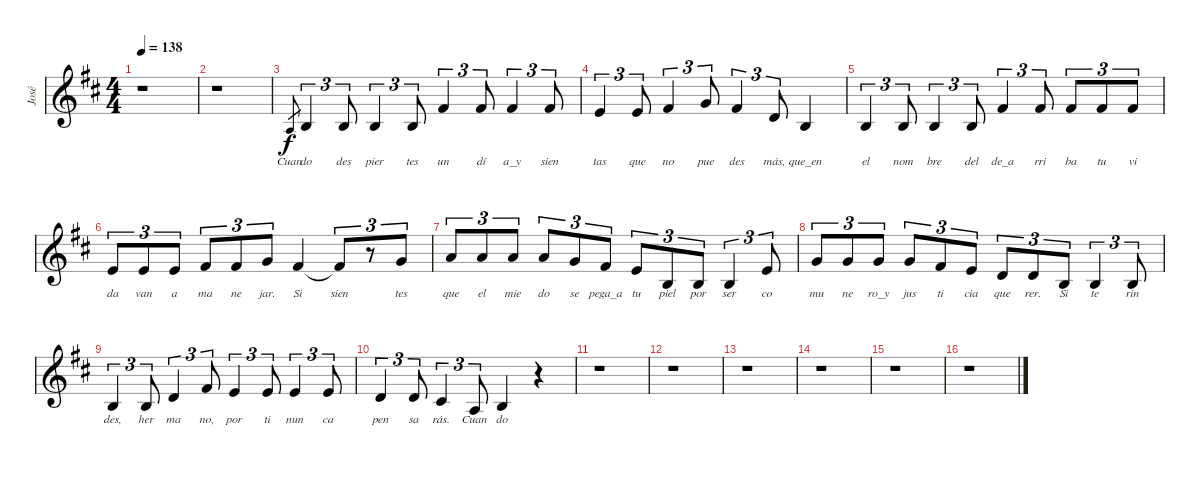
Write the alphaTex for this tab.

\track ("José" "José") {instrument lead6voice}
\staff {score}
\tuning (E4 B3 G3 D3 A2 E2) {hide}
\ts (4 4)
\tempo 138
\clef g2
\ks d
r.1{dy f} |
r.1 |
2.3.8{lyrics (0 "Cuan") lyrics (1 "") lyrics (2 "") lyrics (3 "") lyrics (4 "") gr} 4.3.4{tu (3 2) lyrics (0 "do") lyrics (1 "") lyrics (2 "") lyrics (3 "") lyrics (4 "")} 4.3.8{tu (3 2) lyrics (0 "des") lyrics (1 "") lyrics (2 "") lyrics (3 "") lyrics (4 "")} 4.3.4{tu (3 2) lyrics (0 "pier") lyrics (1 "") lyrics (2 "") lyrics (3 "") lyrics (4 "")} 4.3.8{tu (3 2) lyrics (0 "tes") lyrics (1 "") lyrics (2 "") lyrics (3 "") lyrics (4 "")} 7.2.4{tu (3 2) lyrics (0 "un") lyrics (1 "") lyrics (2 "") lyrics (3 "") lyrics (4 "")} 7.2.8{tu (3 2) lyrics (0 "dí") lyrics (1 "") lyrics (2 "") lyrics (3 "") lyrics (4 "")} 7.2.4{tu (3 2) lyrics (0 "a_y") lyrics (1 "") lyrics (2 "") lyrics (3 "") lyrics (4 "")} 7.2.8{tu (3 2) lyrics (0 "sien") lyrics (1 "") lyrics (2 "") lyrics (3 "") lyrics (4 "")} |
5.2.4{tu (3 2) lyrics (0 "tas") lyrics (1 "") lyrics (2 "") lyrics (3 "") lyrics (4 "")} 5.2.8{tu (3 2) lyrics (0 "que") lyrics (1 "") lyrics (2 "") lyrics (3 "") lyrics (4 "")} 7.2.4{tu (3 2) lyrics (0 "no") lyrics (1 "") lyrics (2 "") lyrics (3 "") lyrics (4 "")} 8.2.8{tu (3 2) lyrics (0 "pue") lyrics (1 "") lyrics (2 "") lyrics (3 "") lyrics (4 "")} 7.2.4{tu (3 2) lyrics (0 "des") lyrics (1 "") lyrics (2 "") lyrics (3 "") lyrics (4 "")} 3.2.8{tu (3 2) lyrics (0 "más,") lyrics (1 "") lyrics (2 "") lyrics (3 "") lyrics (4 "")} 4.3.4{lyrics (0 "que_en") lyrics (1 "") lyrics (2 "") lyrics (3 "") lyrics (4 "")} |
4.3.4{tu (3 2) lyrics (0 "el") lyrics (1 "") lyrics (2 "") lyrics (3 "") lyrics (4 "")} 4.3.8{tu (3 2) lyrics (0 "nom") lyrics (1 "") lyrics (2 "") lyrics (3 "") lyrics (4 "")} 4.3.4{tu (3 2) lyrics (0 "bre") lyrics (1 "") lyrics (2 "") lyrics (3 "") lyrics (4 "")} 4.3.8{tu (3 2) lyrics (0 "del") lyrics (1 "") lyrics (2 "") lyrics (3 "") lyrics (4 "")} 7.2.4{tu (3 2) lyrics (0 "de_a") lyrics (1 "") lyrics (2 "") lyrics (3 "") lyrics (4 "")} 7.2.8{tu (3 2) lyrics (0 "rri") lyrics (1 "") lyrics (2 "") lyrics (3 "") lyrics (4 "")} 7.2.8{tu (3 2) lyrics (0 "ba") lyrics (1 "") lyrics (2 "") lyrics (3 "") lyrics (4 "")} 7.2.8{tu (3 2) lyrics (0 "tu") lyrics (1 "") lyrics (2 "") lyrics (3 "") lyrics (4 "")} 7.2.8{tu (3 2) lyrics (0 "vi") lyrics (1 "") lyrics (2 "") lyrics (3 "") lyrics (4 "")} |
5.2.8{tu (3 2) lyrics (0 "da") lyrics (1 "") lyrics (2 "") lyrics (3 "") lyrics (4 "")} 5.2.8{tu (3 2) lyrics (0 "van") lyrics (1 "") lyrics (2 "") lyrics (3 "") lyrics (4 "")} 5.2.8{tu (3 2) lyrics (0 "a") lyrics (1 "") lyrics (2 "") lyrics (3 "") lyrics (4 "")} 7.2.8{tu (3 2) lyrics (0 "ma") lyrics (1 "") lyrics (2 "") lyrics (3 "") lyrics (4 "")} 7.2.8{tu (3 2) lyrics (0 "ne") lyrics (1 "") lyrics (2 "") lyrics (3 "") lyrics (4 "")} 8.2.8{tu (3 2) lyrics (0 "jar.") lyrics (1 "") lyrics (2 "") lyrics (3 "") lyrics (4 "")} 7.2.4{lyrics (0 "Si") lyrics (1 "") lyrics (2 "") lyrics (3 "") lyrics (4 "")} 7.2{t}.8{tu (3 2) lyrics (0 "sien") lyrics (1 "") lyrics (2 "") lyrics (3 "") lyrics (4 "")} r.8{tu (3 2)} 3.1.8{tu (3 2) lyrics (0 "tes") lyrics (1 "") lyrics (2 "") lyrics (3 "") lyrics (4 "")} |
5.1.8{tu (3 2) lyrics (0 "que") lyrics (1 "") lyrics (2 "") lyrics (3 "") lyrics (4 "")} 5.1.8{tu (3 2) lyrics (0 "el") lyrics (1 "") lyrics (2 "") lyrics (3 "") lyrics (4 "")} 5.1.8{tu (3 2) lyrics (0 "mie") lyrics (1 "") lyrics (2 "") lyrics (3 "") lyrics (4 "")} 5.1.8{tu (3 2) lyrics (0 "do") lyrics (1 "") lyrics (2 "") lyrics (3 "") lyrics (4 "")} 3.1.8{tu (3 2) lyrics (0 "se") lyrics (1 "") lyrics (2 "") lyrics (3 "") lyrics (4 "")} 2.1.8{tu (3 2) lyrics (0 "pega_a") lyrics (1 "") lyrics (2 "") lyrics (3 "") lyrics (4 "")} 0.1.8{tu (3 2) lyrics (0 "tu") lyrics (1 "") lyrics (2 "") lyrics (3 "") lyrics (4 "")} 0.2.8{tu (3 2) lyrics (0 "piel") lyrics (1 "") lyrics (2 "") lyrics (3 "") lyrics (4 "")} 0.2.8{tu (3 2) lyrics (0 "por") lyrics (1 "") lyrics (2 "") lyrics (3 "") lyrics (4 "")} 0.2.4{tu (3 2) lyrics (0 "ser") lyrics (1 "") lyrics (2 "") lyrics (3 "") lyrics (4 "")} 0.1.8{tu (3 2) lyrics (0 "co") lyrics (1 "") lyrics (2 "") lyrics (3 "") lyrics (4 "")} |
3.1.8{tu (3 2) lyrics (0 "mu") lyrics (1 "") lyrics (2 "") lyrics (3 "") lyrics (4 "")} 3.1.8{tu (3 2) lyrics (0 "ne") lyrics (1 "") lyrics (2 "") lyrics (3 "") lyrics (4 "")} 3.1.8{tu (3 2) lyrics (0 "ro_y") lyrics (1 "") lyrics (2 "") lyrics (3 "") lyrics (4 "")} 3.1.8{tu (3 2) lyrics (0 "jus") lyrics (1 "") lyrics (2 "") lyrics (3 "") lyrics (4 "")} 2.1.8{tu (3 2) lyrics (0 "ti") lyrics (1 "") lyrics (2 "") lyrics (3 "") lyrics (4 "")} 0.1.8{tu (3 2) lyrics (0 "cia") lyrics (1 "") lyrics (2 "") lyrics (3 "") lyrics (4 "")} 3.2.8{tu (3 2) lyrics (0 "que") lyrics (1 "") lyrics (2 "") lyrics (3 "") lyrics (4 "")} 3.2.8{tu (3 2) lyrics (0 "rer.") lyrics (1 "") lyrics (2 "") lyrics (3 "") lyrics (4 "")} 0.2.8{tu (3 2) lyrics (0 "Si") lyrics (1 "") lyrics (2 "") lyrics (3 "") lyrics (4 "")} 0.2.4{tu (3 2) lyrics (0 "te") lyrics (1 "") lyrics (2 "") lyrics (3 "") lyrics (4 "")} 0.2.8{tu (3 2) lyrics (0 "rin") lyrics (1 "") lyrics (2 "") lyrics (3 "") lyrics (4 "")} |
0.2.4{tu (3 2) lyrics (0 "des,") lyrics (1 "") lyrics (2 "") lyrics (3 "") lyrics (4 "")} 0.2.8{tu (3 2) lyrics (0 "her") lyrics (1 "") lyrics (2 "") lyrics (3 "") lyrics (4 "")} 3.2.4{tu (3 2) lyrics (0 "ma") lyrics (1 "") lyrics (2 "") lyrics (3 "") lyrics (4 "")} 2.1.8{tu (3 2) lyrics (0 "no,") lyrics (1 "") lyrics (2 "") lyrics (3 "") lyrics (4 "")} 0.1.4{tu (3 2) lyrics (0 "por") lyrics (1 "") lyrics (2 "") lyrics (3 "") lyrics (4 "")} 0.1.8{tu (3 2) lyrics (0 "ti") lyrics (1 "") lyrics (2 "") lyrics (3 "") lyrics (4 "")} 0.1.4{tu (3 2) lyrics (0 "nun") lyrics (1 "") lyrics (2 "") lyrics (3 "") lyrics (4 "")} 0.1.8{tu (3 2) lyrics (0 "ca") lyrics (1 "") lyrics (2 "") lyrics (3 "") lyrics (4 "")} |
3.2.4{tu (3 2) lyrics (0 "pen") lyrics (1 "") lyrics (2 "") lyrics (3 "") lyrics (4 "")} 3.2.8{tu (3 2) lyrics (0 "sa") lyrics (1 "") lyrics (2 "") lyrics (3 "") lyrics (4 "")} 2.2.4{tu (3 2) lyrics (0 "rás.") lyrics (1 "") lyrics (2 "") lyrics (3 "") lyrics (4 "")} 2.3.8{tu (3 2) lyrics (0 "Cuan") lyrics (1 "") lyrics (2 "") lyrics (3 "") lyrics (4 "")} 0.2.4{lyrics (0 "do") lyrics (1 "") lyrics (2 "") lyrics (3 "") lyrics (4 "")} r.4 |
r.1 |
r.1 |
r.1 |
r.1 |
r.1 |
r.1
